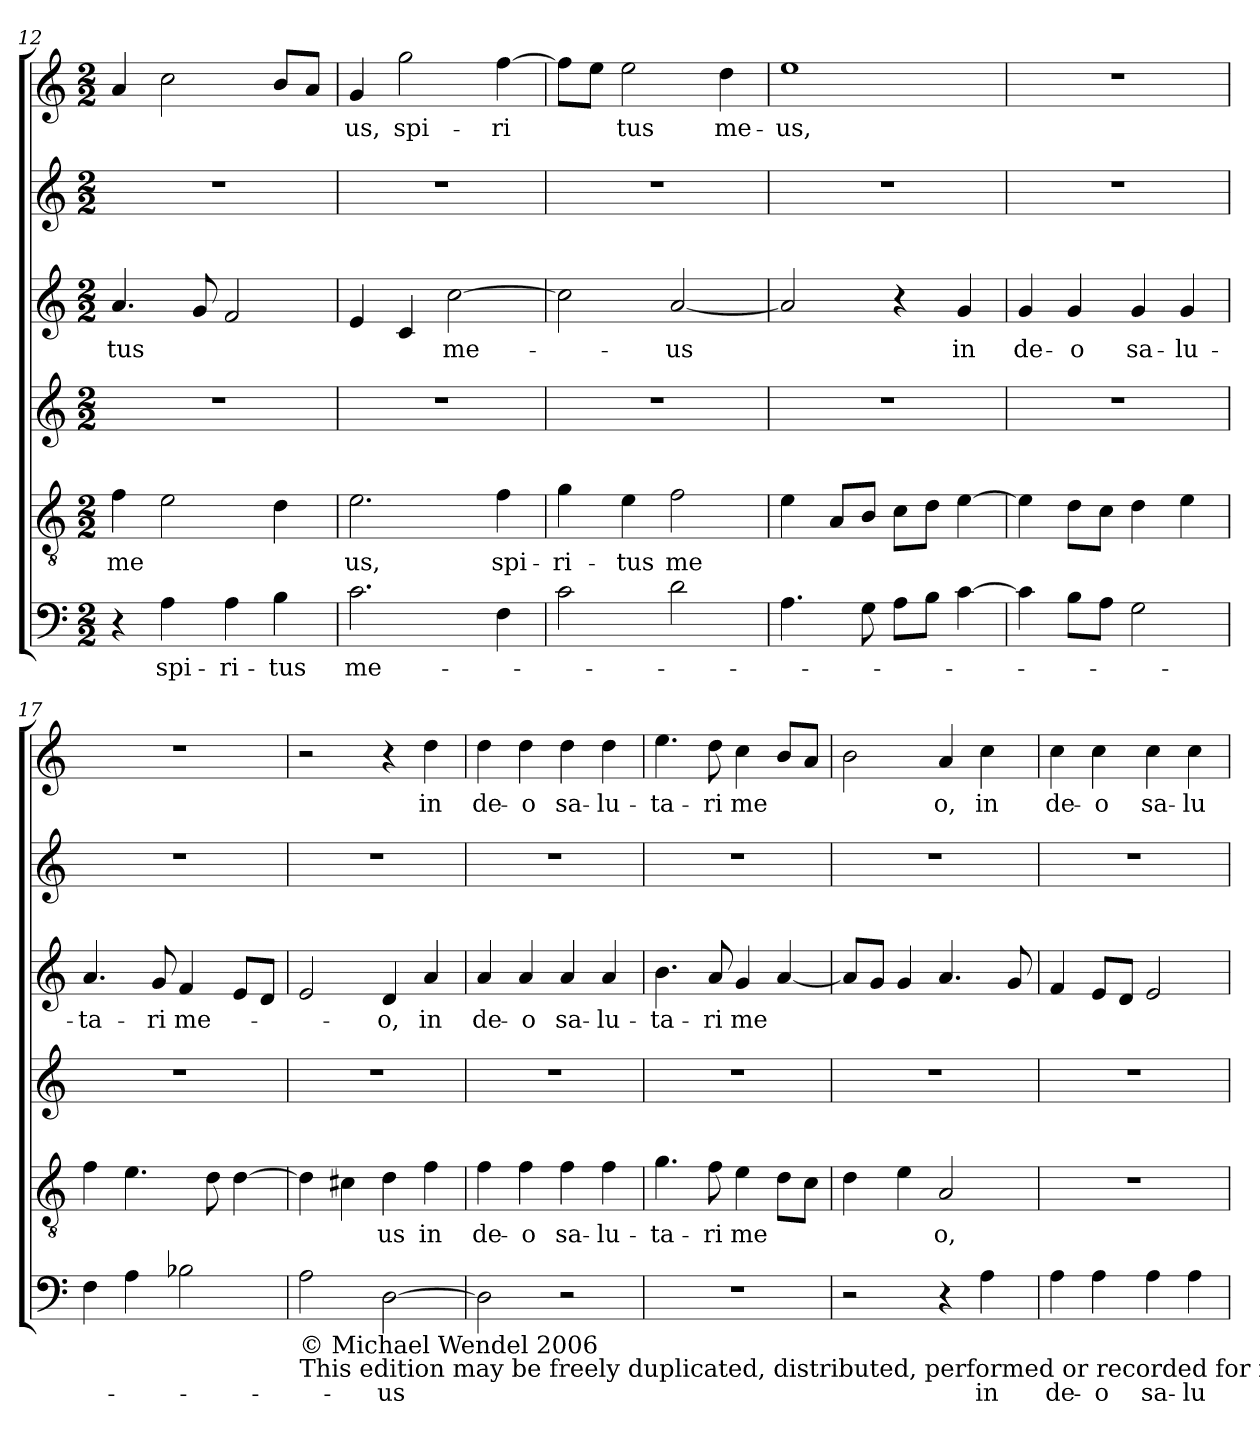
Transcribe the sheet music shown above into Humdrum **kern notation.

**kern	**text	**kern	**text	**kern	**kern	**text	**kern	**kern	**text
*part6	*part6	*part5	*part5	*part4	*part3	*part3	*part2	*part1	*part1
*staff6	*staff6	*staff5	*staff5	*staff4	*staff3	*staff3	*staff2	*staff1	*staff1
*clefF4	*	*clefGv2	*	*clefG2	*clefG2	*	*clefG2	*clefG2	*
*k[]	*	*k[]	*	*k[]	*k[]	*	*k[]	*k[]	*
*C:	*	*C:	*	*C:	*C:	*	*C:	*C:	*
*M2/2	*	*M2/2	*	*M2/2	*M2/2	*	*M2/2	*M2/2	*
=12	=12	=12	=12	=12	=12	=12	=12	=12	=12
!	!	!	!LO:LY:b	!	!	!LO:LY:b	!	!	!
4r	.	4f\	me	1r	4.a/	-tus	1r	4a/	.
!	!LO:LY:b	!	!	!	!	!	!	!	!
4A\	spi-	2e\	.	.	.	.	.	2cc\	.
.	.	.	.	.	8g/	.	.	.	.
!	!LO:LY:b	!	!	!	!	!	!	!	!
4A\	-ri-	.	.	.	2f/	.	.	.	.
!	!LO:LY:b	!	!	!	!	!	!	!	!
4B\	-tus	4d\	.	.	.	.	.	8b/L	.
.	.	.	.	.	.	.	.	8a/J	.
=13	=13	=13	=13	=13	=13	=13	=13	=13	=13
!	!LO:LY:b	!	!LO:LY:b	!	!	!	!	!	!LO:LY:b
2.c\	me-	2.e\	us,	1r	4e/	.	1r	4g/	-us,
!	!	!	!	!	!	!	!	!	!LO:LY:b
.	.	.	.	.	4c/	.	.	2gg\	spi-
!	!	!	!	!	!	!LO:LY:b	!	!	!
.	.	.	.	.	[2cc\	me-	.	.	.
!	!	!	!LO:LY:b	!	!	!	!	!	!LO:LY:b
4F\	.	4f\	spi-	.	.	.	.	[4ff\	-ri
=14	=14	=14	=14	=14	=14	=14	=14	=14	=14
!	!	!	!LO:LY:b	!	!	!	!	!	!
2c\	.	4g\	-ri-	1r	2cc\]	.	1r	8ff\L]	.
.	.	.	.	.	.	.	.	8ee\J	.
!	!	!	!LO:LY:b	!	!	!	!	!	!LO:LY:b
.	.	4e\	-tus	.	.	.	.	2ee\	tus
!	!	!	!LO:LY:b	!	!	!LO:LY:b	!	!	!
2d\	.	2f\	me	.	[2a/	-us	.	.	.
!	!	!	!	!	!	!	!	!	!LO:LY:b
.	.	.	.	.	.	.	.	4dd\	me-
=15	=15	=15	=15	=15	=15	=15	=15	=15	=15
!	!	!	!	!	!	!	!	!	!LO:LY:b
4.A\	.	4e\	.	1r	2a/]	.	1r	1ee	-us,
.	.	8A/L	.	.	.	.	.	.	.
8G\	.	8B/J	.	.	.	.	.	.	.
8A\L	.	8c\L	.	.	4r	.	.	.	.
8B\J	.	8d\J	.	.	.	.	.	.	.
!	!	!	!	!	!	!LO:LY:b	!	!	!
[4c\	.	[4e\	.	.	4g/	in	.	.	.
!!LO:LB:g=z
=16	=16	=16	=16	=16	=16	=16	=16	=16	=16
!	!	!	!	!	!	!LO:LY:b	!	!	!
4c\]	.	4e\]	.	1r	4g/	de-	1r	1r	.
!	!	!	!	!	!	!LO:LY:b	!	!	!
8B\L	.	8d\L	.	.	4g/	-o	.	.	.
8A\J	.	8c\J	.	.	.	.	.	.	.
!	!	!	!	!	!	!LO:LY:b	!	!	!
2G\	.	4d\	.	.	4g/	sa-	.	.	.
!	!	!	!	!	!	!LO:LY:b	!	!	!
.	.	4e\	.	.	4g/	-lu-	.	.	.
=17	=17	=17	=17	=17	=17	=17	=17	=17	=17
!	!	!	!	!	!	!LO:LY:b	!	!	!
4F\	.	4f\	.	1r	4.a/	-ta-	1r	1r	.
4A\	.	4.e\	.	.	.	.	.	.	.
!	!	!	!	!	!	!LO:LY:b	!	!	!
.	.	.	.	.	8g/	-ri	.	.	.
!	!	!	!	!	!	!LO:LY:b	!	!	!
2B-\	.	.	.	.	4f/	me-	.	.	.
.	.	8d\	.	.	.	.	.	.	.
.	.	[4d\	.	.	8e/L	.	.	.	.
.	.	.	.	.	8d/J	.	.	.	.
=18	=18	=18	=18	=18	=18	=18	=18	=18	=18
!LO:TX:b:t=© Michael Wendel 2006\nThis edition may be freely duplicated, distributed, performed or recorded for non-profit performance or use.	!	!	!	!	!	!	!	!	!
2A\	.	4d\]	.	1r	2e/	.	1r	2r	.
.	.	4c#\	.	.	.	.	.	.	.
!	!LO:LY:b	!	!LO:LY:b	!	!	!LO:LY:b	!	!	!
[2D\	-us	4d\	us	.	4d/	-o,	.	4r	.
!	!	!	!LO:LY:b	!	!	!LO:LY:b	!	!	!LO:LY:b
.	.	4f\	in	.	4a/	in	.	4dd\	in
=19	=19	=19	=19	=19	=19	=19	=19	=19	=19
!	!	!	!LO:LY:b	!	!	!LO:LY:b	!	!	!LO:LY:b
2D\]	.	4f\	de-	1r	4a/	de-	1r	4dd\	de-
!	!	!	!LO:LY:b	!	!	!LO:LY:b	!	!	!LO:LY:b
.	.	4f\	-o	.	4a/	-o	.	4dd\	-o
!	!	!	!LO:LY:b	!	!	!LO:LY:b	!	!	!LO:LY:b
2r	.	4f\	sa-	.	4a/	sa-	.	4dd\	sa-
!	!	!	!LO:LY:b	!	!	!LO:LY:b	!	!	!LO:LY:b
.	.	4f\	-lu-	.	4a/	-lu-	.	4dd\	-lu-
=20	=20	=20	=20	=20	=20	=20	=20	=20	=20
!	!	!	!LO:LY:b	!	!	!LO:LY:b	!	!	!LO:LY:b
1r	.	4.g\	-ta-	1r	4.b\	-ta-	1r	4.ee\	-ta-
!	!	!	!LO:LY:b	!	!	!LO:LY:b	!	!	!LO:LY:b
.	.	8f\	-ri	.	8a/	-ri	.	8dd\	-ri
!	!	!	!LO:LY:b	!	!	!LO:LY:b	!	!	!LO:LY:b
.	.	4e\	me	.	4g/	me	.	4cc\	me
.	.	8d\L	.	.	[4a/	.	.	8b/L	.
.	.	8c\J	.	.	.	.	.	8a/J	.
!!LO:PB:g=z
=21	=21	=21	=21	=21	=21	=21	=21	=21	=21
2r	.	4d\	.	1r	8a/L]	.	1r	2b\	.
.	.	.	.	.	8g/J	.	.	.	.
.	.	4e\	.	.	4g/	.	.	.	.
!	!	!	!LO:LY:b	!	!	!	!	!	!LO:LY:b
4r	.	2A/	o,	.	4.a/	.	.	4a/	o,
!	!LO:LY:b	!	!	!	!	!	!	!	!LO:LY:b
4A\	in	.	.	.	.	.	.	4cc\	in
.	.	.	.	.	8g/	.	.	.	.
=22	=22	=22	=22	=22	=22	=22	=22	=22	=22
!	!LO:LY:b	!	!	!	!	!	!	!	!LO:LY:b
4A\	de-	1r	.	1r	4f/	.	1r	4cc\	de-
!	!LO:LY:b	!	!	!	!	!	!	!	!LO:LY:b
4A\	-o	.	.	.	8e/L	.	.	4cc\	-o
.	.	.	.	.	8d/J	.	.	.	.
!	!LO:LY:b	!	!	!	!	!	!	!	!LO:LY:b
4A\	sa-	.	.	.	2e/	.	.	4cc\	sa-
!	!LO:LY:b	!	!	!	!	!	!	!	!LO:LY:b
4A\	-lu-	.	.	.	.	.	.	4cc\	-lu-
=	=	=	=	=	=	=	=	=	=
*-	*-	*-	*-	*-	*-	*-	*-	*-	*-
